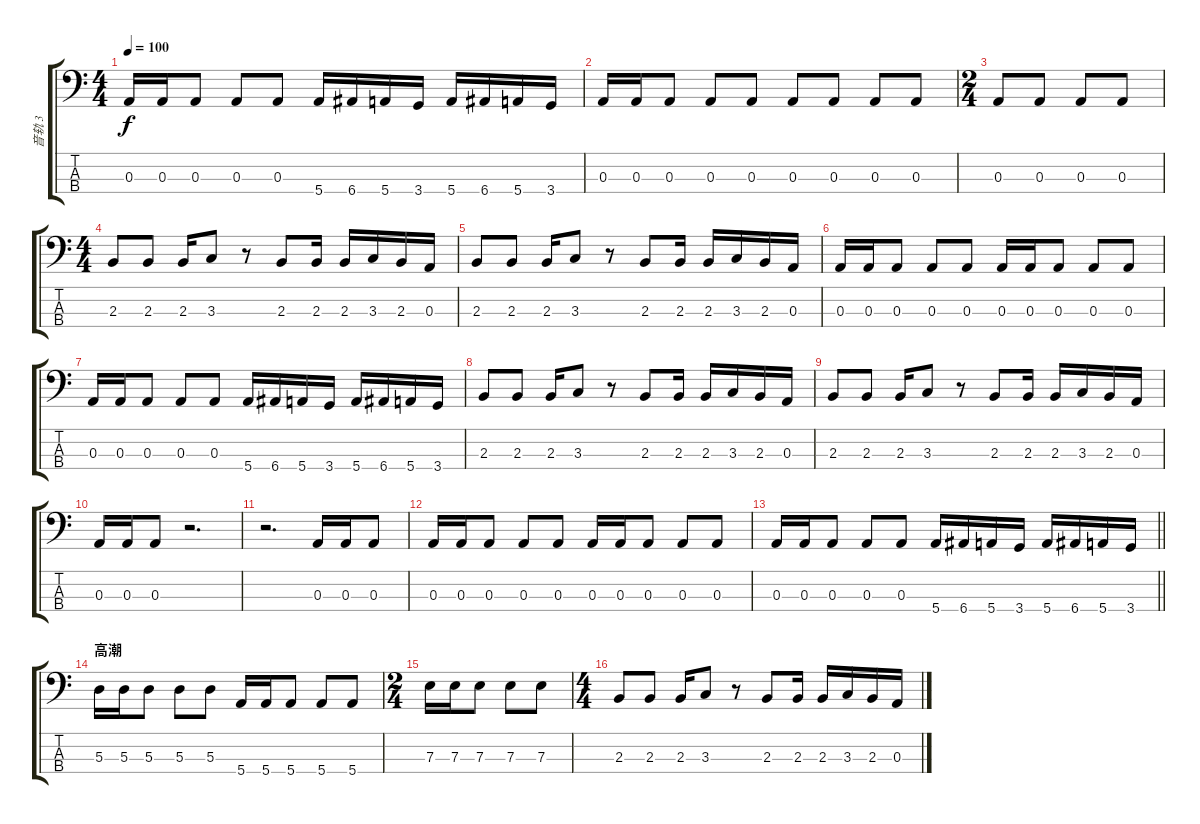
\track ("音轨 3" "音轨 3") {instrument electricbassfinger}
\staff {score tabs}
\tuning (G2 D2 A1 E1) {hide}
\ts (4 4)
\tempo 100
\clef f4
\ks c
0.3.16{dy f} 0.3.16 0.3.8 0.3.8 0.3.8 5.4.16 6.4.16 5.4.16 3.4.16 5.4.16 6.4.16 5.4.16 3.4.16 |
0.3.16 0.3.16 0.3.8 0.3.8 0.3.8 0.3.8 0.3.8 0.3.8 0.3.8 |
\ts (2 4)
0.3.8 0.3.8 0.3.8 0.3.8 |
\ts (4 4)
2.3.8 2.3.8 2.3.16 3.3.8 r.8 2.3.8 2.3.16 2.3.16 3.3.16 2.3.16 0.3.16 |
2.3.8 2.3.8 2.3.16 3.3.8 r.8 2.3.8 2.3.16 2.3.16 3.3.16 2.3.16 0.3.16 |
0.3.16 0.3.16 0.3.8 0.3.8 0.3.8 0.3.16 0.3.16 0.3.8 0.3.8 0.3.8 |
0.3.16 0.3.16 0.3.8 0.3.8 0.3.8 5.4.16 6.4.16 5.4.16 3.4.16 5.4.16 6.4.16 5.4.16 3.4.16 |
2.3.8 2.3.8 2.3.16 3.3.8 r.8 2.3.8 2.3.16 2.3.16 3.3.16 2.3.16 0.3.16 |
2.3.8 2.3.8 2.3.16 3.3.8 r.8 2.3.8 2.3.16 2.3.16 3.3.16 2.3.16 0.3.16 |
0.3.16 0.3.16 0.3.8 r.2{d} |
r.2{d} 0.3.16 0.3.16 0.3.8 |
0.3.16 0.3.16 0.3.8 0.3.8 0.3.8 0.3.16 0.3.16 0.3.8 0.3.8 0.3.8 |
\barLineRight lightlight
0.3.16 0.3.16 0.3.8 0.3.8 0.3.8 5.4.16 6.4.16 5.4.16 3.4.16 5.4.16 6.4.16 5.4.16 3.4.16 |
\section ("" "高潮")
5.3.16 5.3.16 5.3.8 5.3.8 5.3.8 5.4.16 5.4.16 5.4.8 5.4.8 5.4.8 |
\ts (2 4)
7.3.16 7.3.16 7.3.8 7.3.8 7.3.8 |
\ts (4 4)
2.3.8 2.3.8 2.3.16 3.3.8 r.8 2.3.8 2.3.16 2.3.16 3.3.16 2.3.16 0.3.16
